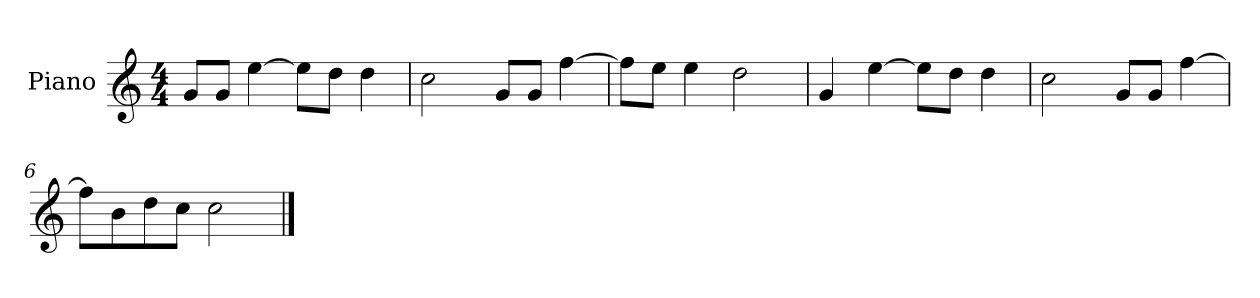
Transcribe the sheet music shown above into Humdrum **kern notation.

**kern
*part1
*staff1
*I"Piano
*I'P-no
*clefG2
*k[]
*M4/4
*MM90
=1
8g/L
8g/J
[4ee\
8ee\L]
8dd\J
4dd\
=2
2cc\
8g/L
8g/J
[4ff\
=3
8ff\L]
8ee\J
4ee\
2dd\
=4
4g/
[4ee\
8ee\L]
8dd\J
4dd\
=5
2cc\
8g/L
8g/J
[4ff\
=6
8ff\L]
8b\
8dd\
8cc\J
2cc\
==
*-
